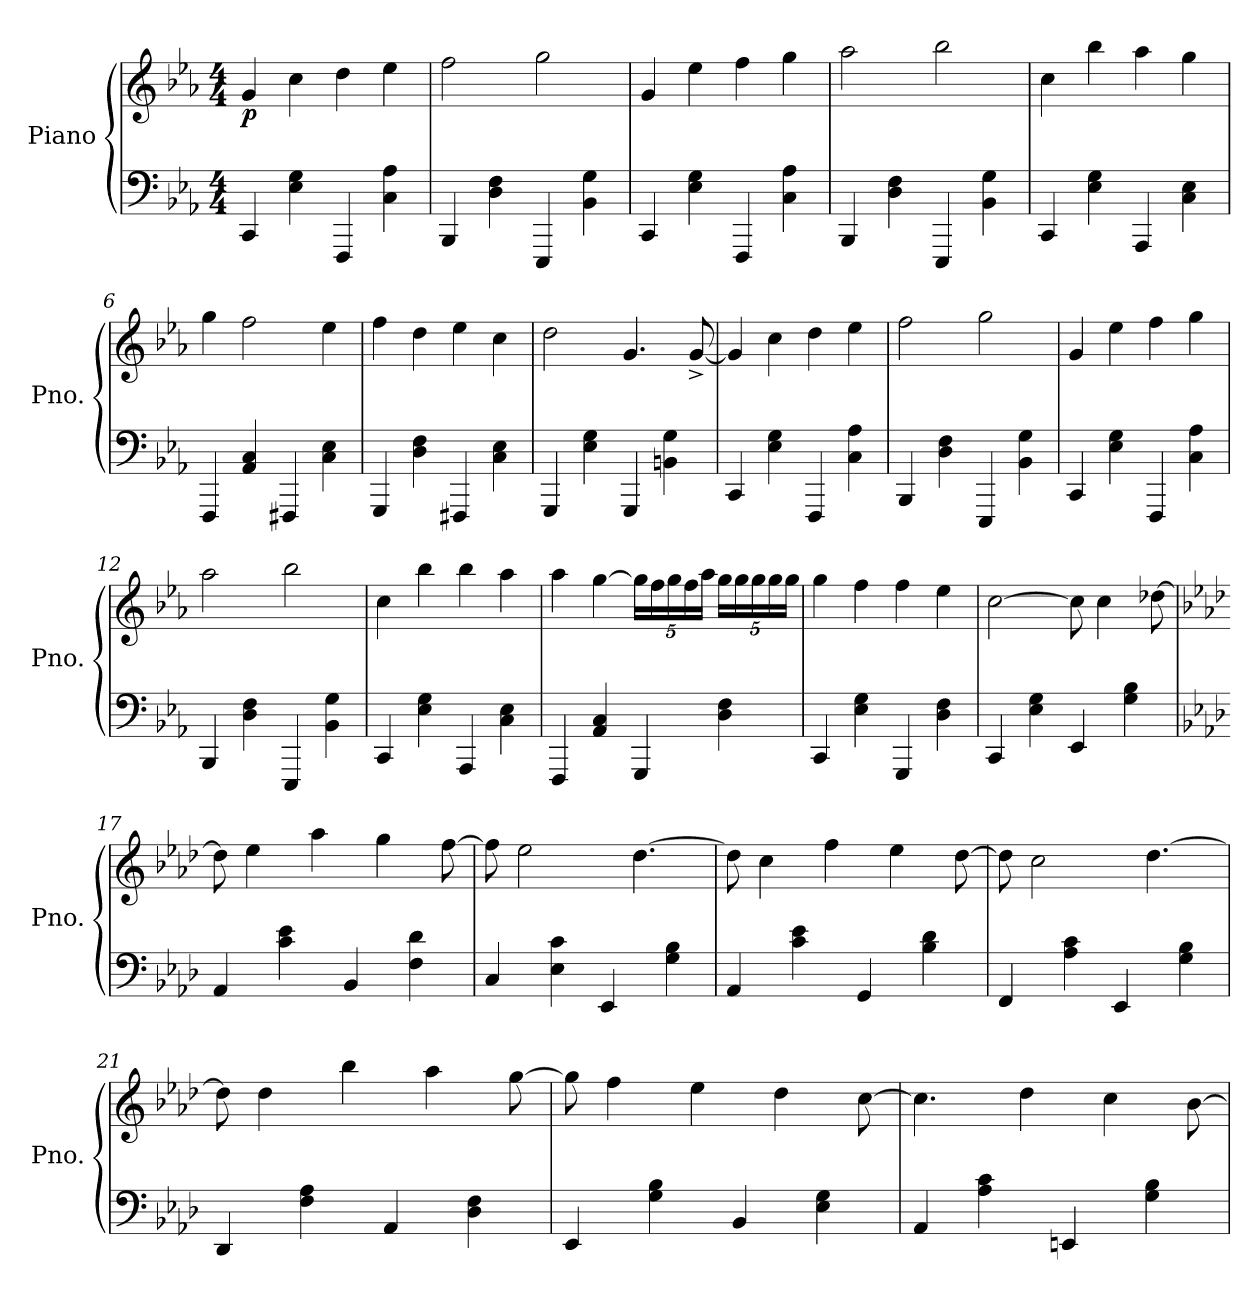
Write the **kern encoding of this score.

**kern	**kern	**dynam
*part1	*part1	*part1
*staff2	*staff1	*staff1/2
*I"Piano	*	*
*I'Pno.	*	*
*clefF4	*clefG2	*
*k[b-e-a-]	*k[b-e-a-]	*
*M4/4	*M4/4	*
*MM50	*MM50	*
=1	=1	=1
!	!	!LO:DY:b
4CC/	4g/	p
4E-\ 4G\	4cc\	.
4FFF/	4dd\	.
4C\ 4A-\	4ee-\	.
=2	=2	=2
4BBB-/	2ff\	.
4D\ 4F\	.	.
4EEE-/	2gg\	.
4BB-\ 4G\	.	.
=3	=3	=3
4CC/	4g/	.
4E-\ 4G\	4ee-\	.
4FFF/	4ff\	.
4C\ 4A-\	4gg\	.
=4	=4	=4
4BBB-/	2aa-\	.
4D\ 4F\	.	.
4EEE-/	2bb-\	.
4BB-\ 4G\	.	.
=5	=5	=5
4CC/	4cc\	.
4E-\ 4G\	4bb-\	.
4AAA-/	4aa-\	.
4C\ 4E-\	4gg\	.
=6	=6	=6
4FFF/	4gg\	.
4AA-/ 4C/	2ff\	.
4FFF#X/	.	.
4C\ 4E-\	4ee-\	.
=7	=7	=7
4GGG/	4ff\	.
4D\ 4F\	4dd\	.
4FFF#X/	4ee-\	.
4C\ 4E-\	4cc\	.
=8	=8	=8
4GGG/	2dd\	.
4E-\ 4G\	.	.
4GGG/	4.g/	.
4BBn\ 4G\	.	.
.	[8g^/	.
!!LO:LB:g=z
=9	=9	=9
4CC/	4g/]	.
4E-\ 4G\	4cc\	.
4FFF/	4dd\	.
4C\ 4A-\	4ee-\	.
=10	=10	=10
4BBB-/	2ff\	.
4D\ 4F\	.	.
4EEE-/	2gg\	.
4BB-\ 4G\	.	.
=11	=11	=11
4CC/	4g/	.
4E-\ 4G\	4ee-\	.
4FFF/	4ff\	.
4C\ 4A-\	4gg\	.
=12	=12	=12
4BBB-/	2aa-\	.
4D\ 4F\	.	.
4EEE-/	2bb-\	.
4BB-\ 4G\	.	.
=13	=13	=13
4CC/	4cc\	.
4E-\ 4G\	4bb-\	.
4AAA-/	4bb-\	.
4C\ 4E-\	4aa-\	.
=14	=14	=14
4FFF/	4aa-\	.
4AA-/ 4C/	[4gg\	.
*	*Xbrackettup	*
4GGG/	20gg\LL]	.
.	20ff\	.
.	20gg\	.
.	20ff\	.
.	20aa-\JJ	.
4D\ 4F\	20gg\LL	.
.	20gg\	.
.	20gg\	.
.	20gg\	.
.	20gg\JJ	.
=15	=15	=15
4CC/	4gg\	.
4E-\ 4G\	4ff\	.
4GGG/	4ff\	.
4D\ 4F\	4ee-\	.
!!LO:LB:g=z
=16	=16	=16
4CC/	[2cc\	.
4E-\ 4G\	.	.
4EE-/	8cc\]	.
.	4cc\	.
4G\ 4B-\	.	.
.	[8dd-X\	.
=17	=17	=17
*k[b-e-a-d-]	*k[b-e-a-d-]	*
4AA-/	8dd-\]	.
.	4ee-\	.
4c\ 4e-\	.	.
.	4aa-\	.
4BB-/	.	.
.	4gg\	.
4F\ 4d-\	.	.
.	[8ff\	.
=18	=18	=18
4C/	8ff\]	.
.	2ee-\	.
4E-\ 4c\	.	.
4EE-/	.	.
.	[4.dd-\	.
4G\ 4B-\	.	.
=19	=19	=19
4AA-/	8dd-\]	.
.	4cc\	.
4c\ 4e-\	.	.
.	4ff\	.
4GG/	.	.
.	4ee-\	.
4B-\ 4d-\	.	.
.	[8dd-\	.
=20	=20	=20
4FF/	8dd-\]	.
.	2cc\	.
4A-\ 4c\	.	.
4EE-/	.	.
.	[4.dd-\	.
4G\ 4B-\	.	.
=21	=21	=21
4DD-/	8dd-\]	.
.	4dd-\	.
4F\ 4A-\	.	.
.	4bb-\	.
4AA-/	.	.
.	4aa-\	.
4D-\ 4F\	.	.
.	[8gg\	.
=22	=22	=22
4EE-/	8gg\]	.
.	4ff\	.
4G\ 4B-\	.	.
.	4ee-\	.
4BB-/	.	.
.	4dd-\	.
4E-\ 4G\	.	.
.	[8cc\	.
!!LO:LB:g=z
=23	=23	=23
4AA-/	4.cc\]	.
4A-\ 4c\	.	.
.	4dd-\	.
4EEn/	.	.
.	4cc\	.
4G\ 4B-\	.	.
.	[8b-\	.
=	=	=
*-	*-	*-
